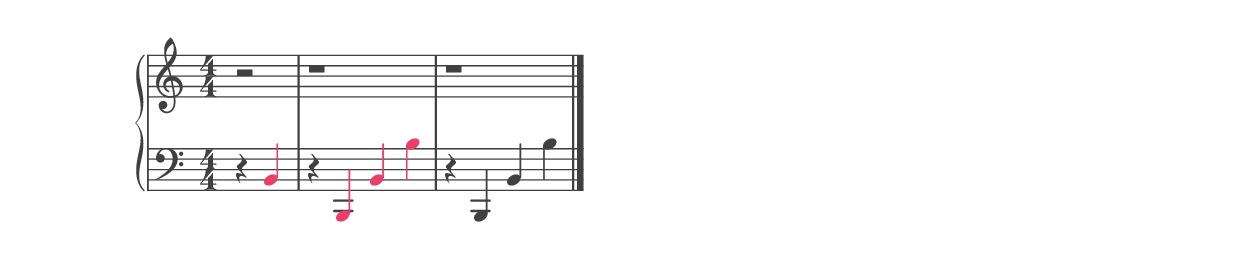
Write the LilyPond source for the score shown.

%% ----------------------------------------------------------------------------
%% Generated on: 2018 December 27
%% Note Name: B2
%% Octave: 2
%% Clef: bass
%% Filename: 037-27-2-bass-B2
%% ----------------------------------------------------------------------------

\version "2.19.82"

\include "../piano_note_colors.ly"

\header {
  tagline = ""
}

upper = {
  \clef treble
  \numericTimeSignature
  \override NoteHead.color = #colorized-note
  \override Stem.color = #colorized-note
  \override Accidental.color = #colorized-note
  % treble note in color
  r2
  % treble octave in color
  r1
  \override NoteHead.color = #default-black
  \override Stem.color = #default-black
  \override Accidental.color = #default-black
  % treble octave repeat in black
  r1
  \bar "|."
}

lower = {
  \clef bass
  \numericTimeSignature
  \override NoteHead.color = #colorized-note
  \override Stem.color = #colorized-note
  \override Accidental.color = #colorized-note
  % bass note in color
  r4 b,4
  % bass octave in color
  r4 b,,4 b,4 b4
  \override NoteHead.color = #default-black
  \override Stem.color = #default-black
  \override Accidental.color = #default-black
  % bass octave repeat in black
  r4 b,,4 b,4 b4
}

\score {
  \new PianoStaff <<
    \context Score
    \applyContext #(override-color-for-all-grobs default-black)
    \time 4/4
    \partial 2
    \new Staff = upper { \upper }
    \new Staff = lower { \lower }
  >>
  \layout { }
  \midi { }
}